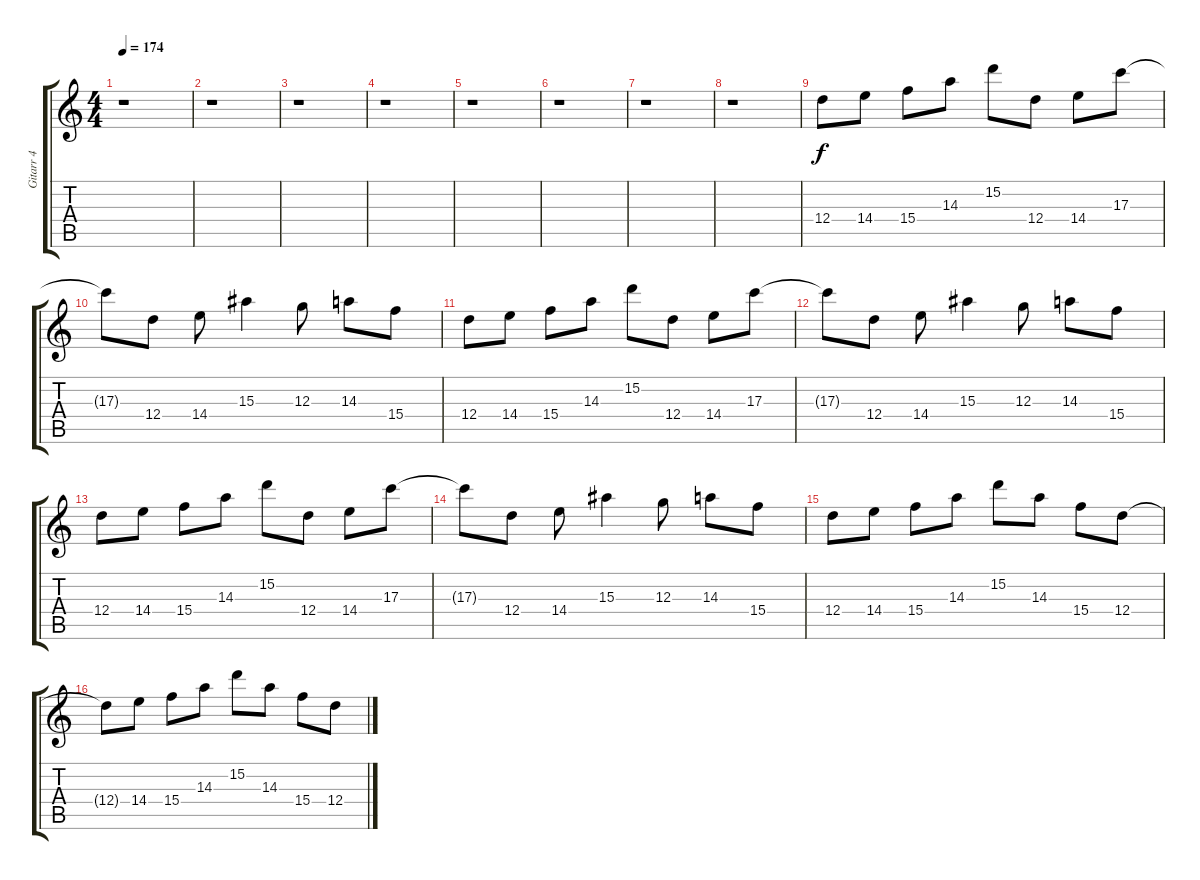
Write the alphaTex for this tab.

\track ("Gitarr 4" "Gitarr 4") {instrument overdrivenguitar}
\staff {score tabs}
\tuning (E4 B3 G3 D3 A2 E2) {hide}
\ts (4 4)
\tempo 174
\clef g2
\ks c
r.1{dy mf} |
r.1 |
r.1 |
r.1 |
r.1 |
r.1 |
r.1 |
r.1 |
12.4.8{dy f} 14.4.8 15.4.8 14.3.8 15.2.8 12.4.8 14.4.8 17.3.8 |
17.3{t}.8 12.4.8 14.4.8 15.3.4 12.3.8 14.3.8 15.4.8 |
12.4.8 14.4.8 15.4.8 14.3.8 15.2.8 12.4.8 14.4.8 17.3.8 |
17.3{t}.8 12.4.8 14.4.8 15.3.4 12.3.8 14.3.8 15.4.8 |
12.4.8 14.4.8 15.4.8 14.3.8 15.2.8 12.4.8 14.4.8 17.3.8 |
17.3{t}.8 12.4.8 14.4.8 15.3.4 12.3.8 14.3.8 15.4.8 |
12.4.8 14.4.8 15.4.8 14.3.8 15.2.8 14.3.8 15.4.8 12.4.8 |
12.4{t}.8 14.4.8 15.4.8 14.3.8 15.2.8 14.3.8 15.4.8 12.4.8
